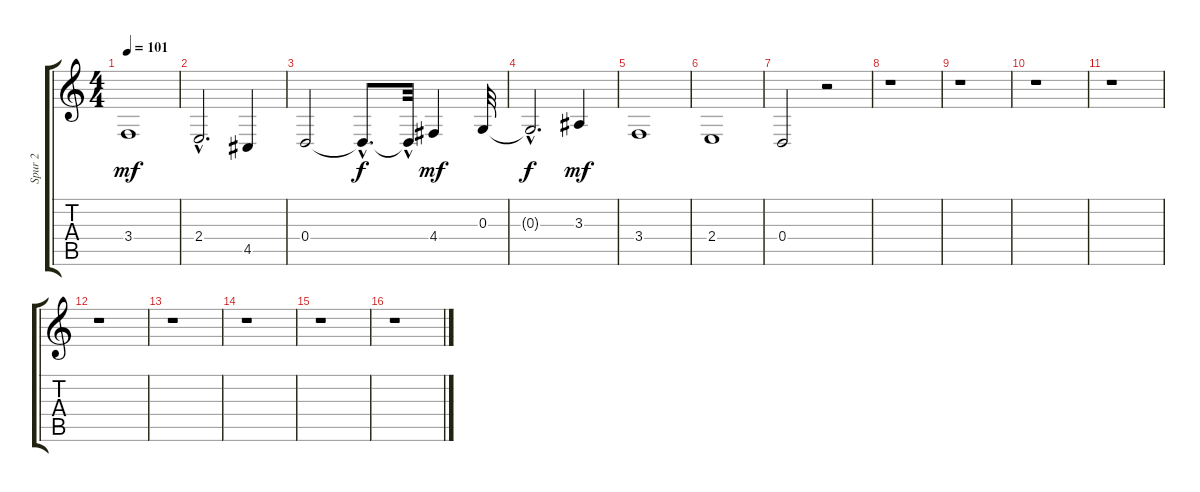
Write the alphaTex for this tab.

\track ("Spur 2" "Spur 2") {instrument violin}
\staff {score tabs}
\tuning (E4 B3 G3 D3 A2 E2) {hide}
\ts (4 4)
\tempo 101
\clef g2
\ks c
3.4.1{dy mf} |
2.4{hac}.2{d} 4.5.4 |
0.4.2 0.4{hac t}.8{d dy f} 0.4{hac t}.32 4.4.4{dy mf} 0.3.32 |
0.3{hac t}.2{d dy f} 3.3.4{dy mf} |
3.4.1 |
2.4.1 |
0.4.2 r.2 |
r.1 |
r.1 |
r.1 |
r.1 |
r.1 |
r.1 |
r.1 |
r.1 |
r.1
